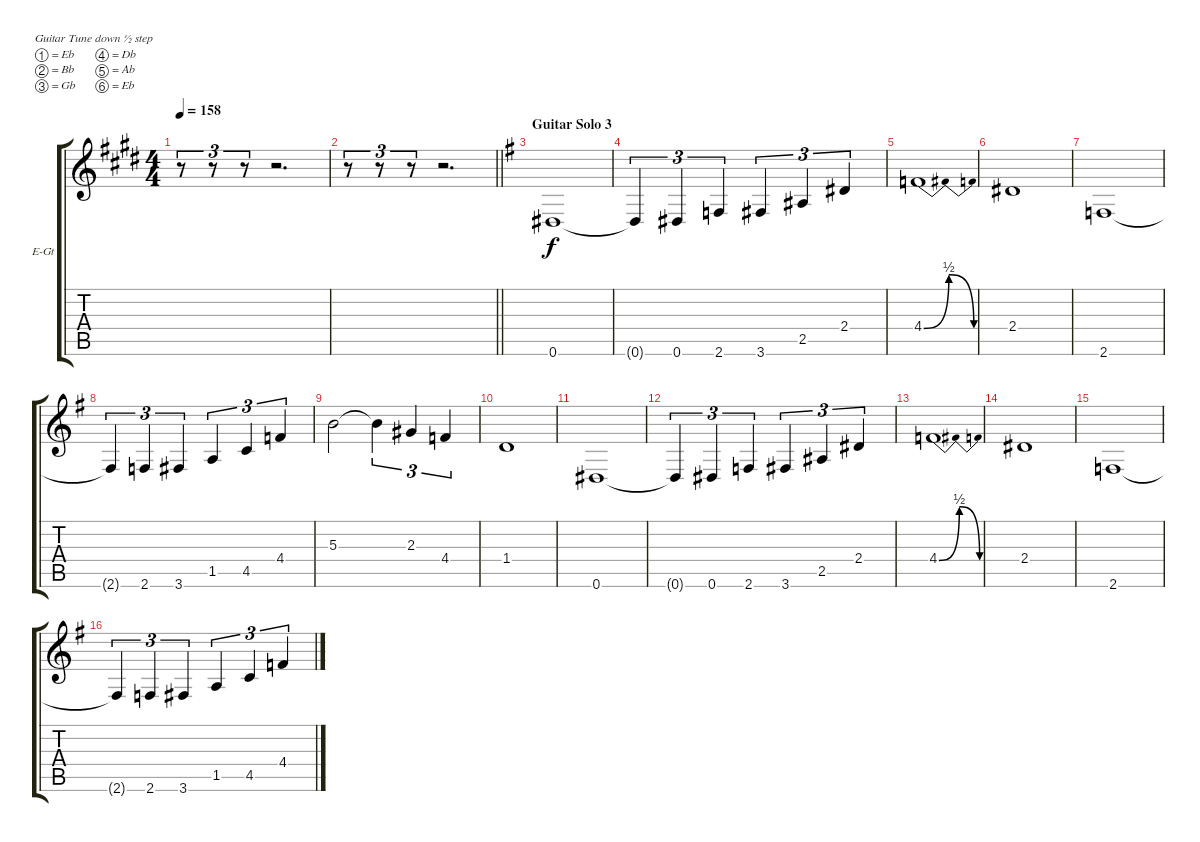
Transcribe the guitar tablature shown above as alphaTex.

\bracketExtendMode groupsimilarinstruments
\firstSystemTrackNameOrientation horizontal
\otherSystemsTrackNameOrientation horizontal
\track ("Гитара 2" "E-Gt") {mute instrument distortionguitar}
\staff {score tabs}
\tuning (Eb4 Bb3 Gb3 Db3 Ab2 Eb2)
\ts (4 4)
\tempo 158
\clef g2
\ks c#minor
r.8{tu (3 2) dy f} r.8{tu (3 2)} r.8{tu (3 2)} r.2{d} |
\barLineRight lightlight
r.8{tu (3 2)} r.8{tu (3 2)} r.8{tu (3 2)} r.2{d} |
\section ("" "Guitar Solo 3")
\ks eminor
0.6.1 |
0.6{t}.4{tu (3 2)} 0.6.4{tu (3 2)} 2.6.4{tu (3 2)} 3.6.4{tu (3 2)} 2.5.4{tu (3 2)} 2.4.4{tu (3 2)} |
4.4{be (bendrelease 0 0 30 2 30 2 60 0)}.1 |
2.4.1 |
2.6.1 |
2.6{t}.4{tu (3 2)} 2.6.4{tu (3 2)} 3.6.4{tu (3 2)} 1.5.4{tu (3 2)} 4.5.4{tu (3 2)} 4.4.4{tu (3 2)} |
5.3.2 5.3{t}.4{tu (3 2)} 2.3.4{tu (3 2)} 4.4.4{tu (3 2)} |
1.4.1 |
0.6.1 |
0.6{t}.4{tu (3 2)} 0.6.4{tu (3 2)} 2.6.4{tu (3 2)} 3.6.4{tu (3 2)} 2.5.4{tu (3 2)} 2.4.4{tu (3 2)} |
4.4{be (bendrelease 0 0 30 2 30 2 60 0)}.1 |
2.4.1 |
2.6.1 |
2.6{t}.4{tu (3 2)} 2.6.4{tu (3 2)} 3.6.4{tu (3 2)} 1.5.4{tu (3 2)} 4.5.4{tu (3 2)} 4.4.4{tu (3 2)}
